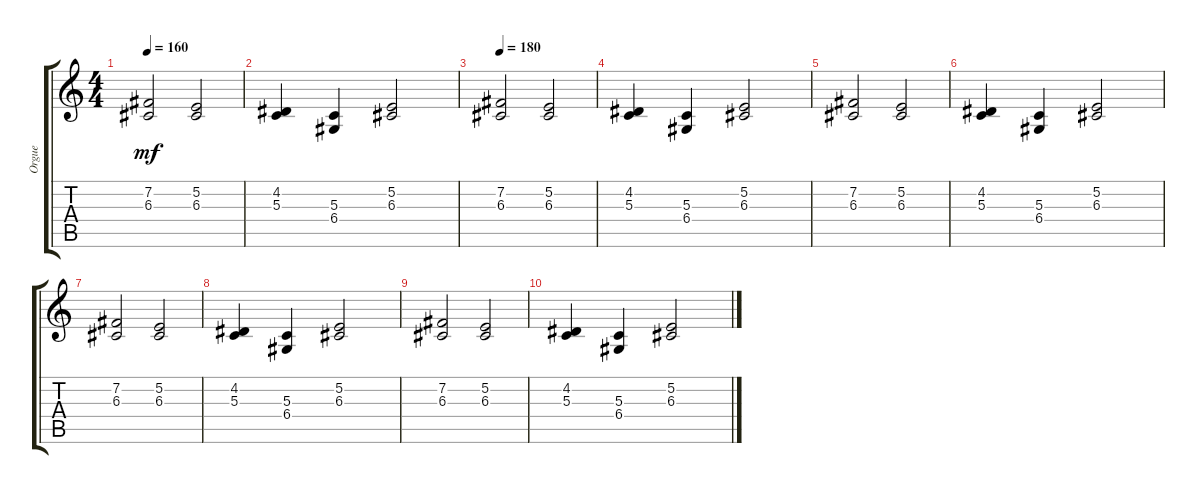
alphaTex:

\track ("Orgue" "Orgue") {instrument percussiveorgan}
\staff {score tabs}
\tuning (E4 B3 G3 D3 A2 E2) {hide}
\ts (4 4)
\tempo 160
\clef g2
\ks c
(7.2 6.3).2{dy mf} (5.2 6.3).2 |
(4.2 5.3).4 (5.3 6.4).4 (5.2 6.3).2 |
\tempo 180
(7.2 6.3).2 (5.2 6.3).2 |
(4.2 5.3).4 (5.3 6.4).4 (5.2 6.3).2 |
(7.2 6.3).2 (5.2 6.3).2 |
(4.2 5.3).4 (5.3 6.4).4 (5.2 6.3).2 |
(7.2 6.3).2 (5.2 6.3).2 |
(4.2 5.3).4 (5.3 6.4).4 (5.2 6.3).2 |
(7.2 6.3).2 (5.2 6.3).2 |
(4.2 5.3).4 (5.3 6.4).4 (5.2 6.3).2
